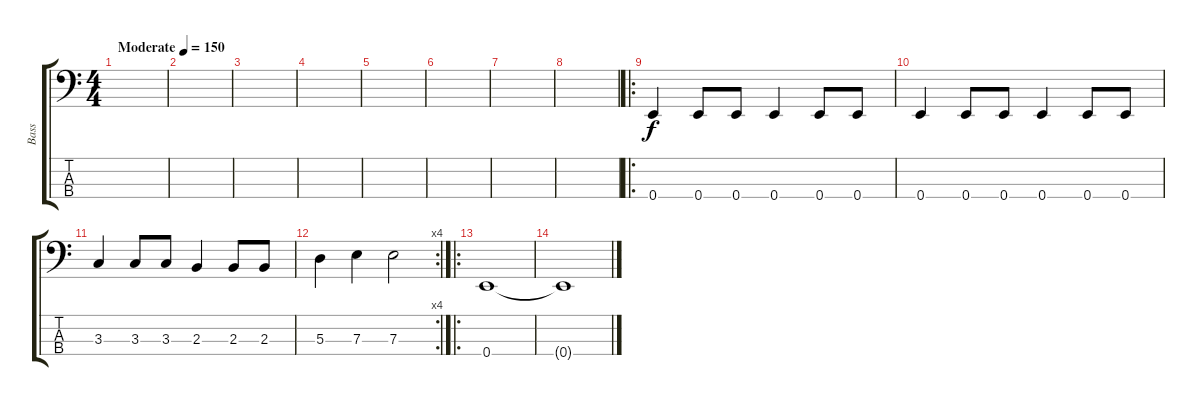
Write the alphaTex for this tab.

\track ("Bass" "Bass") {instrument electricbassfinger}
\staff {score tabs}
\tuning (G2 D2 A1 E1) {hide}
\ts (4 4)
\tempo (150 "Moderate")
\clef f4
\ks c
|
|
|
|
|
|
|
|
\ro
0.4.4 0.4.8 0.4.8 0.4.4 0.4.8 0.4.8 |
0.4.4 0.4.8 0.4.8 0.4.4 0.4.8 0.4.8 |
3.3.4 3.3.8 3.3.8 2.3.4 2.3.8 2.3.8 |
\rc 4
5.3.4 7.3.4 7.3.2 |
\ro
0.4.1 |
0.4{t}.1
